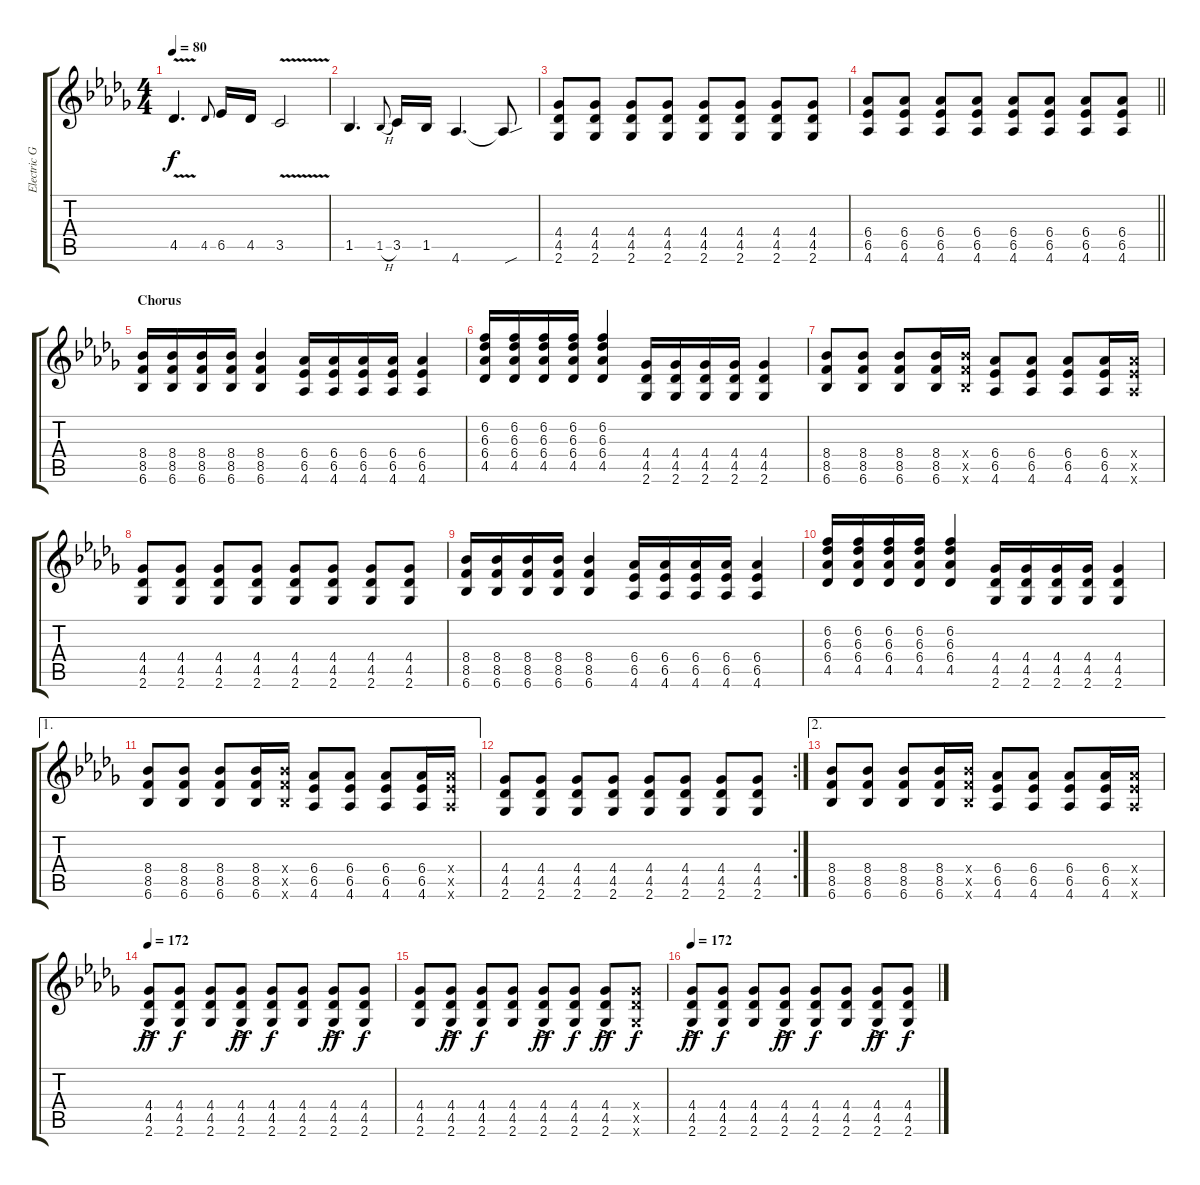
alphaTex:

\track ("Electric Guitar 2" "Electric G") {instrument overdrivenguitar}
\staff {score tabs}
\tuning (E4 B3 G3 D3 A2 E2) {hide}
\ts (4 4)
\tempo 80
\clef g2
\ks db
4.5{v}.4{d dy f} 4.5.8{gr onbeat} 6.5.16 4.5.16 3.5{v}.2 |
1.5.4{d} 1.5{h}.8{gr onbeat} 3.5.16 1.5.16 4.6.4{d} 4.6{sou t}.8 |
(4.4 4.5 2.6).8 (4.4 4.5 2.6).8 (4.4 4.5 2.6).8 (4.4 4.5 2.6).8 (4.4 4.5 2.6).8 (4.4 4.5 2.6).8 (4.4 4.5 2.6).8 (4.4 4.5 2.6).8 |
\barLineRight lightlight
(6.4 6.5 4.6).8 (6.4 6.5 4.6).8 (6.4 6.5 4.6).8 (6.4 6.5 4.6).8 (6.4 6.5 4.6).8 (6.4 6.5 4.6).8 (6.4 6.5 4.6).8 (6.4 6.5 4.6).8 |
\section ("" "Chorus")
(8.4 8.5 6.6).16 (8.4 8.5 6.6).16 (8.4 8.5 6.6).16 (8.4 8.5 6.6).16 (8.4 8.5 6.6).4 (6.4 6.5 4.6).16 (6.4 6.5 4.6).16 (6.4 6.5 4.6).16 (6.4 6.5 4.6).16 (6.4 6.5 4.6).4 |
(6.2 6.3 6.4 4.5).16 (6.2 6.3 6.4 4.5).16 (6.2 6.3 6.4 4.5).16 (6.2 6.3 6.4 4.5).16 (6.2 6.3 6.4 4.5).4 (4.4 4.5 2.6).16 (4.4 4.5 2.6).16 (4.4 4.5 2.6).16 (4.4 4.5 2.6).16 (4.4 4.5 2.6).4 |
(8.4 8.5 6.6).8 (8.4 8.5 6.6).8 (8.4 8.5 6.6).8 (8.4 8.5 6.6).16 (8.4{x} 8.5{x} 6.6{x}).16 (6.4 6.5 4.6).8 (6.4 6.5 4.6).8 (6.4 6.5 4.6).8 (6.4 6.5 4.6).16 (6.4{x} 6.5{x} 4.6{x}).16 |
(4.4 4.5 2.6).8 (4.4 4.5 2.6).8 (4.4 4.5 2.6).8 (4.4 4.5 2.6).8 (4.4 4.5 2.6).8 (4.4 4.5 2.6).8 (4.4 4.5 2.6).8 (4.4 4.5 2.6).8 |
(8.4 8.5 6.6).16 (8.4 8.5 6.6).16 (8.4 8.5 6.6).16 (8.4 8.5 6.6).16 (8.4 8.5 6.6).4 (6.4 6.5 4.6).16 (6.4 6.5 4.6).16 (6.4 6.5 4.6).16 (6.4 6.5 4.6).16 (6.4 6.5 4.6).4 |
(6.2 6.3 6.4 4.5).16 (6.2 6.3 6.4 4.5).16 (6.2 6.3 6.4 4.5).16 (6.2 6.3 6.4 4.5).16 (6.2 6.3 6.4 4.5).4 (4.4 4.5 2.6).16 (4.4 4.5 2.6).16 (4.4 4.5 2.6).16 (4.4 4.5 2.6).16 (4.4 4.5 2.6).4 |
\ae 1
(8.4 8.5 6.6).8 (8.4 8.5 6.6).8 (8.4 8.5 6.6).8 (8.4 8.5 6.6).16 (8.4{x} 8.5{x} 6.6{x}).16 (6.4 6.5 4.6).8 (6.4 6.5 4.6).8 (6.4 6.5 4.6).8 (6.4 6.5 4.6).16 (6.4{x} 6.5{x} 4.6{x}).16 |
\rc 2
(4.4 4.5 2.6).8 (4.4 4.5 2.6).8 (4.4 4.5 2.6).8 (4.4 4.5 2.6).8 (4.4 4.5 2.6).8 (4.4 4.5 2.6).8 (4.4 4.5 2.6).8 (4.4 4.5 2.6).8 |
\ae 2
(8.4 8.5 6.6).8 (8.4 8.5 6.6).8 (8.4 8.5 6.6).8 (8.4 8.5 6.6).16 (8.4{x} 8.5{x} 6.6{x}).16 (6.4 6.5 4.6).8 (6.4 6.5 4.6).8 (6.4 6.5 4.6).8 (6.4 6.5 4.6).16 (6.4{x} 6.5{x} 4.6{x}).16 |
\tempo 172
(4.4{ac} 4.5 2.6).8{dy ff} (4.4 4.5 2.6).8{dy f} (4.4 4.5 2.6).8 (4.4{ac} 4.5 2.6).8{dy ff} (4.4 4.5 2.6).8{dy f} (4.4 4.5 2.6).8 (4.4{ac} 4.5 2.6).8{dy ff} (4.4 4.5 2.6).8{dy f} |
(4.4 4.5 2.6).8 (4.4{ac} 4.5 2.6).8{dy ff} (4.4 4.5 2.6).8{dy f} (4.4 4.5 2.6).8 (4.4{ac} 4.5 2.6).8{dy ff} (4.4 4.5 2.6).8{dy f} (4.4{ac} 4.5 2.6).8{dy ff} (4.4{x} 4.5{x} 2.6{x}).8{dy f} |
\tempo 172
(4.4{ac} 4.5 2.6).8{dy ff} (4.4 4.5 2.6).8{dy f} (4.4 4.5 2.6).8 (4.4{ac} 4.5 2.6).8{dy ff} (4.4 4.5 2.6).8{dy f} (4.4 4.5 2.6).8 (4.4{ac} 4.5 2.6).8{dy ff} (4.4 4.5 2.6).8{dy f}
